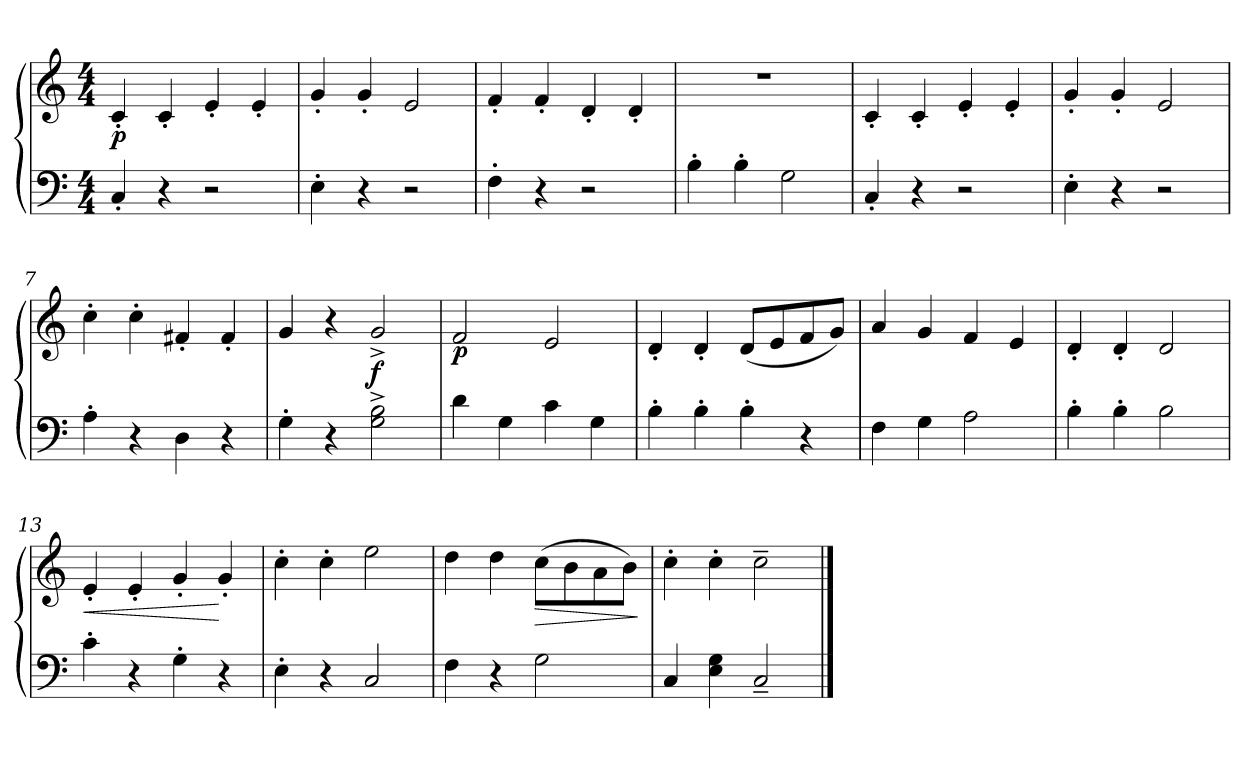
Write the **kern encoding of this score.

**kern	**kern	**dynam
*part1	*part1	*part1
*staff2	*staff1	*staff1/2
*clefF4	*clefG2	*
*k[]	*k[]	*
*C:	*C:	*
*M4/4	*M4/4	*
*MM100	*MM100	*
=1	=1	=1
!	!	!LO:DY:b
4C<'</	4c>'</	p
4r	4c'</	.
2r	4e'</	.
.	4e'</	.
=2	=2	=2
4E'>\	4g'</	.
4r	4g'</	.
2r	2e/	.
=3	=3	=3
4F'>\	4f'</	.
4r	4f'</	.
2r	4d'</	.
.	4d'</	.
=4	=4	=4
4B'>\	1r	.
4B'>\	.	.
2G\	.	.
!!LO:LB:g=z
=5	=5	=5
4C<'</	4c>'</	.
4r	4c'</	.
2r	4e'</	.
.	4e'</	.
=6	=6	=6
4E'>\	4g'</	.
4r	4g'</	.
2r	2e/	.
=7	=7	=7
4A'>\	4cc>'>\	.
4r	4cc'>\	.
4D\	4f#X>'</	.
4r	4f#'</	.
=8	=8	=8
4G'>\	4g/	.
4r	4r	.
!	!	!LO:DY:b
2G\^> 2B\^>	2g^</	f
!!LO:LB:g=z
=9	=9	=9
!	!	!LO:DY:b
4d\	2f>/	p
4G\	.	.
4c\	2e>/	.
4G\	.	.
=10	=10	=10
4B'>\	4d'</	.
4B'>\	4d'</	.
4B'>\	(<8d/L	.
.	8e/	.
4r	8f/	.
.	8g/J)	.
=11	=11	=11
4F\	4a/	.
4G\	4g/	.
2A\	4f/	.
.	4e/	.
=12	=12	=12
4B'>\	4d'</	.
4B'>\	4d'</	.
2B\	2d/	.
!!LO:LB:g=z
=13	=13	=13
!	!	!LO:HP:b
4c<'>\	4e>'</	<
4r	4e'</	.
4G<'>\	4g>'</	.
4r	4g'</	[
=14	=14	=14
4E<'>\	4cc>'>\	.
4r	4cc'>\	.
2C</	2ee\	.
=15	=15	=15
4F\	4dd\	.
4r	4dd\	.
!	!	!LO:HP:b
2G\	(>8cc\L	>
.	8b\	.
.	8a\	.
.	8b\J)	.
.	.	]
=16	=16	=16
4C/	4cc'>\	.
4E\ 4G\	4cc'>\	.
2C~</	2cc~>\	.
==	==	==
*-	*-	*-
